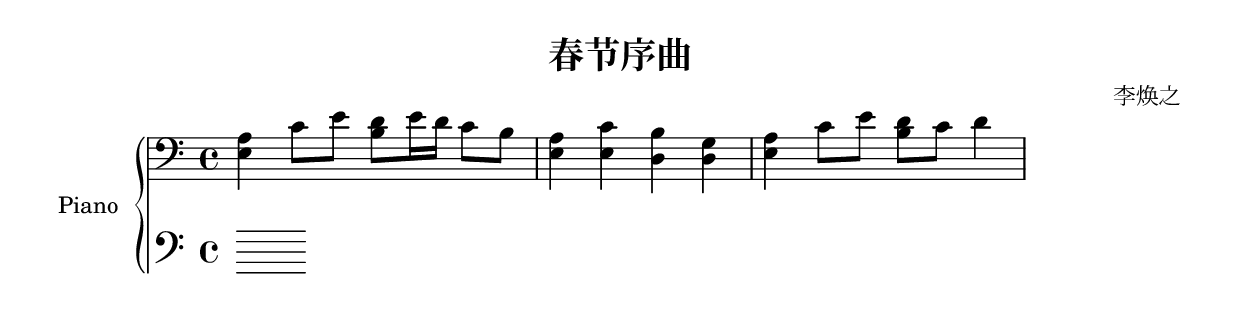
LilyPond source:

%% Use convert-ly to update this file if the version is different to the lilypond you use.
%% For more information go to (info "(lilypond)Piano music"). Place cursor after the last
%% parenthesis and C-x C-e.

\header {
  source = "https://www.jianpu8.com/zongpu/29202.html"
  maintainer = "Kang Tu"
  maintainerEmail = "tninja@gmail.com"
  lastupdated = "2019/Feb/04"
  title = "春节序曲"
  subtitle = ""
  composer = "李焕之"
}

global = {
  \key g \major
  \clef "bass"
}

upper = \absolute {
  \clef "bass"
  \time 4/4
  %% page 1
  | <e a>4 c'8 e'8 <d'~ b~>8 e'16 d'16 c'8 b8 | <e a>4 <e c'>4 <d b>4 <d g>4 | <e a>4 c'8 e'8 <d' b> 8 c'8 d'4 |
}

lower = \absolute {
  \clef "bass"
  \time 4/4
  %% page 1
}

\score
{
  \new PianoStaff
  <<
	\set PianoStaff.instrumentName = "Piano"
	\new Voice = "one" {
	  \upper
	}
	\new Voice = "two" {
	  \set Voice.midiMaximumVolume = #0.5
	  \lower
	}
  >>
  \midi {
	\tempo 2 = 60
  }
  \layout { }
}
